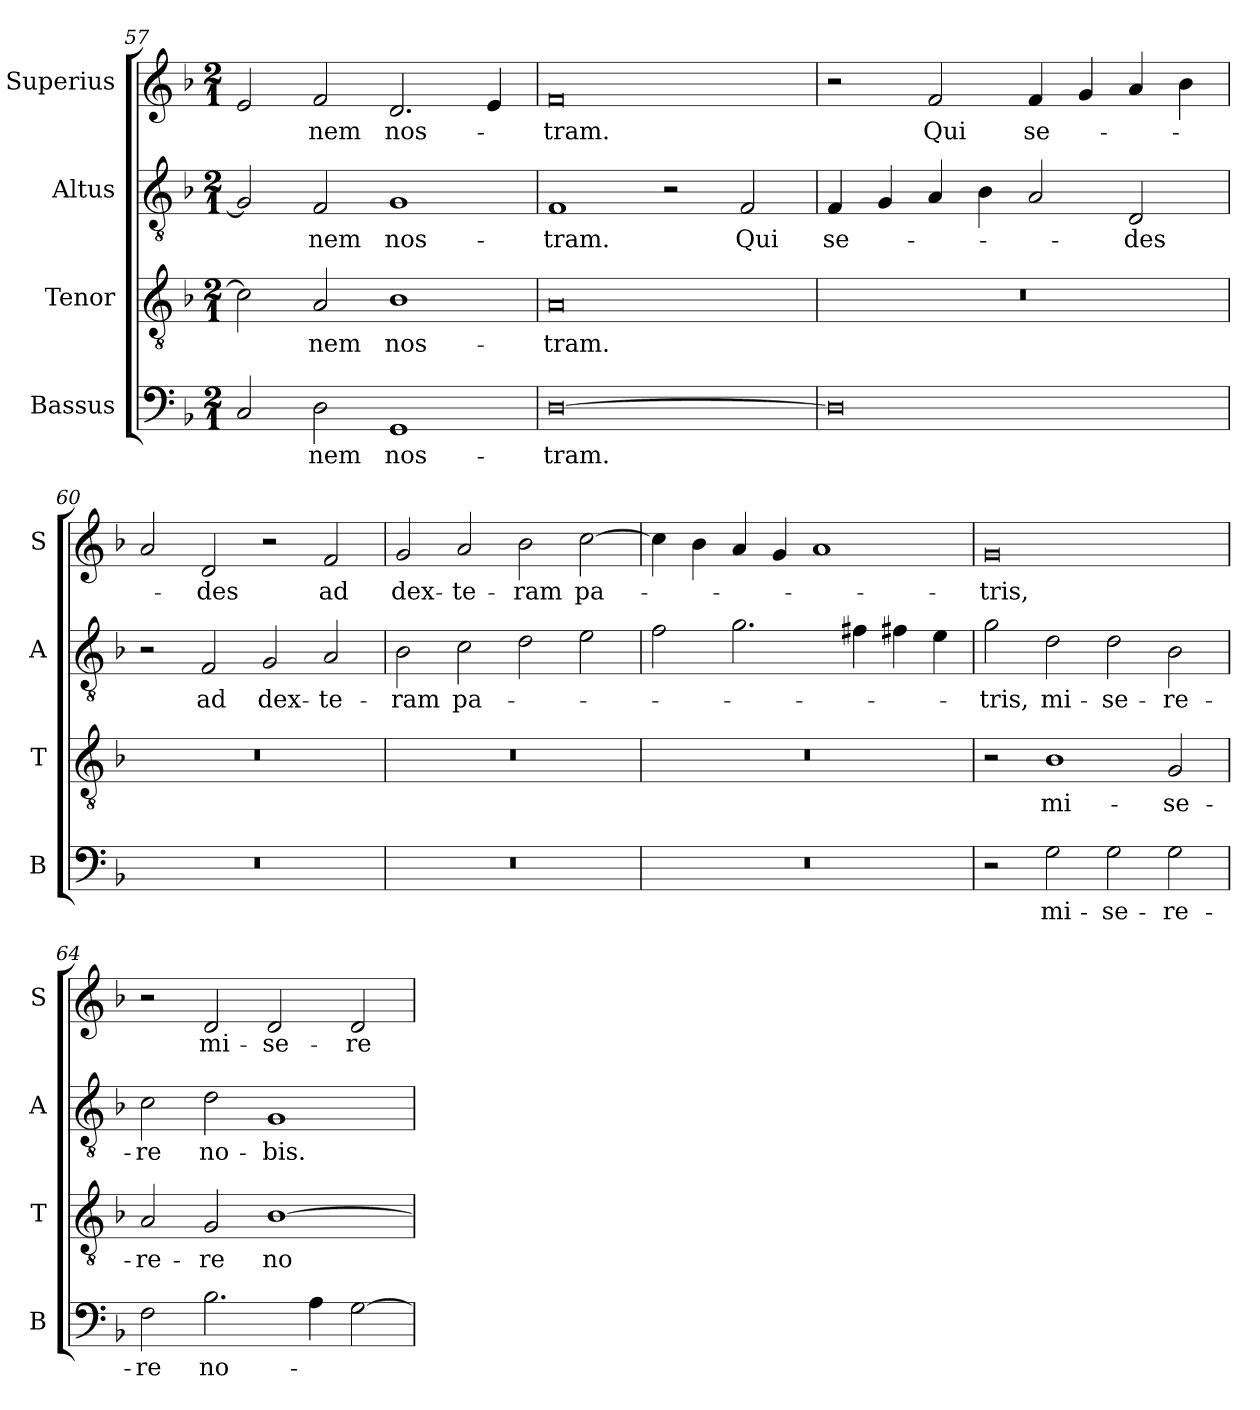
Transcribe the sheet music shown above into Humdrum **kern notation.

**kern	**text	**kern	**text	**kern	**text	**kern	**text
*part4	*part4	*part3	*part3	*part2	*part2	*part1	*part1
*staff4	*staff4	*staff3	*staff3	*staff2	*staff2	*staff1	*staff1
*I"Bassus	*	*I"Tenor	*	*I"Altus	*	*I"Superius	*
*I'B	*	*I'T	*	*I'A	*	*I'S	*
*clefF4	*	*clefGv2	*	*clefGv2	*	*clefG2	*
*k[b-]	*	*k[b-]	*	*k[b-]	*	*k[b-]	*
*M2/1	*	*M2/1	*	*M2/1	*	*M2/1	*
=57	=57	=57	=57	=57	=57	=57	=57
2C/	.	2c\]	.	2G/]	.	2e/	.
2D\	-nem	2A/	-nem	2F/	-nem	2f/	-nem
1GG	nos-	1B-	nos-	1G	nos-	2.d/	nos-
.	.	.	.	.	.	4e/	.
=58	=58	=58	=58	=58	=58	=58	=58
[0D	-tram.	0A	-tram.	1F	-tram.	0f	-tram.
.	.	.	.	2r	.	.	.
.	.	.	.	2F/	Qui	.	.
=59	=59	=59	=59	=59	=59	=59	=59
0D]	.	0r	.	4F/	se-	2r	.
.	.	.	.	4G/	.	.	.
.	.	.	.	4A/	.	2f/	Qui
.	.	.	.	4B-\	.	.	.
.	.	.	.	2A/	.	4f/	se-
.	.	.	.	.	.	4g/	.
.	.	.	.	2D/	-des	4a/	.
.	.	.	.	.	.	4b-\	.
=60	=60	=60	=60	=60	=60	=60	=60
0r	.	0r	.	2r	.	2a/	.
.	.	.	.	2F/	ad	2d/	-des
.	.	.	.	2G/	dex-	2r	.
.	.	.	.	2A/	-te-	2f/	ad
=61	=61	=61	=61	=61	=61	=61	=61
0r	.	0r	.	2B-\	-ram	2g/	dex-
.	.	.	.	2c\	pa-	2a/	-te-
.	.	.	.	2d\	.	2b-\	-ram
.	.	.	.	2e\	.	[2cc\	pa-
=62	=62	=62	=62	=62	=62	=62	=62
0r	.	0r	.	2f\	.	4cc\]	.
.	.	.	.	.	.	4b-\	.
.	.	.	.	2.g\	.	4a/	.
.	.	.	.	.	.	4g/	.
.	.	.	.	.	.	1a	.
.	.	.	.	4f#X\	.	.	.
.	.	.	.	4f#X\	.	.	.
.	.	.	.	4e\	.	.	.
=63	=63	=63	=63	=63	=63	=63	=63
2r	.	2r	.	2g\	-tris,	0g	-tris,
2G\	mi-	1B-	mi-	2d\	mi-	.	.
2G\	-se-	.	.	2d\	-se-	.	.
2G\	-re-	2G/	-se-	2B-\	-re-	.	.
=64	=64	=64	=64	=64	=64	=64	=64
2F\	-re	2A/	-re-	2c\	-re	2r	.
2.B-\	no-	2G/	-re	2d\	no-	2d/	mi-
.	.	[1B-	no-	1G	-bis.	2d/	-se-
4A\	.	.	.	.	.	.	.
[2G\	.	.	.	.	.	2d/	-re-
=	=	=	=	=	=	=	=
*-	*-	*-	*-	*-	*-	*-	*-
